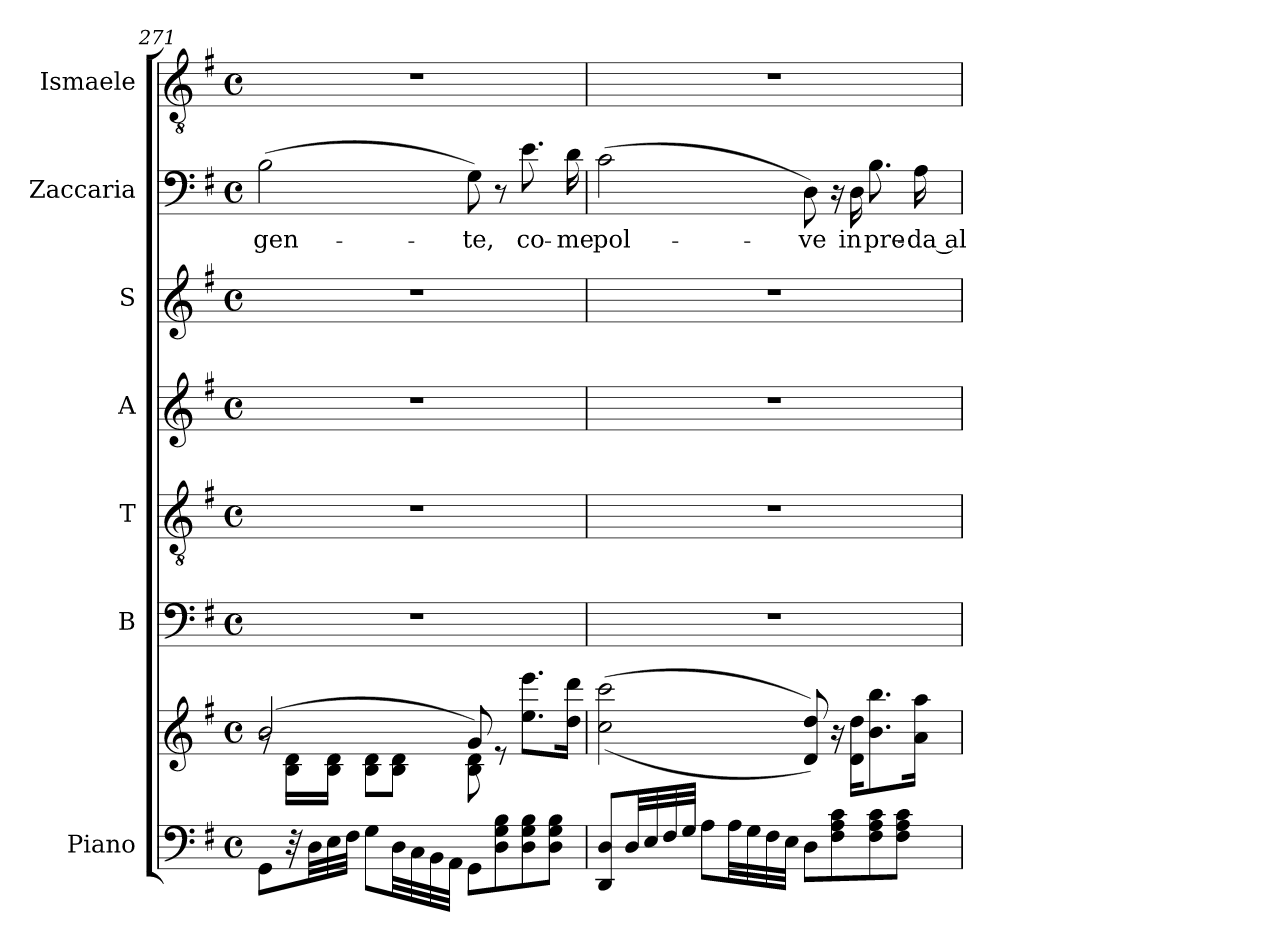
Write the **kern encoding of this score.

**kern	**kern	**kern	**kern	**kern	**kern	**kern	**text	**kern
*part7	*part7	*part6	*part5	*part4	*part3	*part2	*part2	*part1
*staff8	*staff7	*staff6	*staff5	*staff4	*staff3	*staff2	*staff2	*staff1
*I"Piano	*	*I"B	*I"T	*I"A	*I"S	*I"Zaccaria	*	*I"Ismaele
*I'Pno	*	*I'B	*I'T	*I'A	*I'S	*	*	*
!!LO:LB:g=z
*clefF4	*clefG2	*clefF4	*clefGv2	*clefG2	*clefG2	*clefF4	*	*clefGv2
*k[f#]	*k[f#]	*k[f#]	*k[f#]	*k[f#]	*k[f#]	*k[f#]	*	*k[f#]
*M4/4	*M4/4	*M4/4	*M4/4	*M4/4	*M4/4	*M4/4	*	*M4/4
*met(c)	*met(c)	*met(c)	*met(c)	*met(c)	*met(c)	*met(c)	*	*met(c)
=271	=271	=271	=271	=271	=271	=271	=271	=271
*	*^	*	*	*	*	*	*	*
!	!	!	!	!	!	!	!	!LO:LY:b	!
8GG\L	(2b/	8rg	1r	1r	1r	1r	(2B\	-gen-	1r
32r	.	16B\ 16d\LL	.	.	.	.	.	.	.
32D\LL	.	.	.	.	.	.	.	.	.
32E\	.	16B\ 16d\JJ	.	.	.	.	.	.	.
32F#\JJJ	.	.	.	.	.	.	.	.	.
8G\L	.	8B\ 8d\L	.	.	.	.	.	.	.
32D\LL	.	8B\ 8d\J	.	.	.	.	.	.	.
32C\	.	.	.	.	.	.	.	.	.
32BB\	.	.	.	.	.	.	.	.	.
32AA\JJJ	.	.	.	.	.	.	.	.	.
!	!	!	!	!	!	!	!	!LO:LY:b	!
8GG\L	8g/)	8B\ 8d\	.	.	.	.	8G\)	-te,	.
8D\ 8G\ 8B\	8re	4.ryy	.	.	.	.	8r	.	.
!	!	!	!	!	!	!	!	!LO:LY:b	!
8D\ 8G\ 8B\	8.ee\ 8.eee\L	.	.	.	.	.	8.e\	co-	.
8D\ 8G\ 8B\J	.	.	.	.	.	.	.	.	.
!	!	!	!	!	!	!	!	!LO:LY:b	!
.	16dd\ 16ddd\Jk	.	.	.	.	.	16d\	-me	.
*	*v	*v	*	*	*	*	*	*	*
=272	=272	=272	=272	=272	=272	=272	=272	=272
!	!	!	!	!	!	!	!LO:LY:b	!
8DD/ 8D/L	((2cc\ 2ccc\	1r	1r	1r	1r	(2c\	pol-	1r
32D/LL	.	.	.	.	.	.	.	.
32E/	.	.	.	.	.	.	.	.
32F#/	.	.	.	.	.	.	.	.
32G/JJJ	.	.	.	.	.	.	.	.
8A\L	.	.	.	.	.	.	.	.
32A\LL	.	.	.	.	.	.	.	.
32G\	.	.	.	.	.	.	.	.
32F#\	.	.	.	.	.	.	.	.
32E\JJJ	.	.	.	.	.	.	.	.
!	!	!	!	!	!	!	!LO:LY:b	!
8D\L	8d/ 8dd/))	.	.	.	.	8D\)	-ve	.
8F#\ 8A\ 8c\	16r	.	.	.	.	16r	.	.
!	!	!	!	!	!	!	!LO:LY:b	!
.	16d\ 16dd\KL	.	.	.	.	16D\	in	.
!	!	!	!	!	!	!	!LO:LY:b	!
8F#\ 8A\ 8c\	8.b\ 8.bb\	.	.	.	.	8.B\	pre-	.
8F#\ 8A\ 8c\J	.	.	.	.	.	.	.	.
!	!	!	!	!	!	!	!LO:LY:b	!
.	16a\ 16aa\Jk	.	.	.	.	16A\	-da al	.
=	=	=	=	=	=	=	=	=
*-	*-	*-	*-	*-	*-	*-	*-	*-
